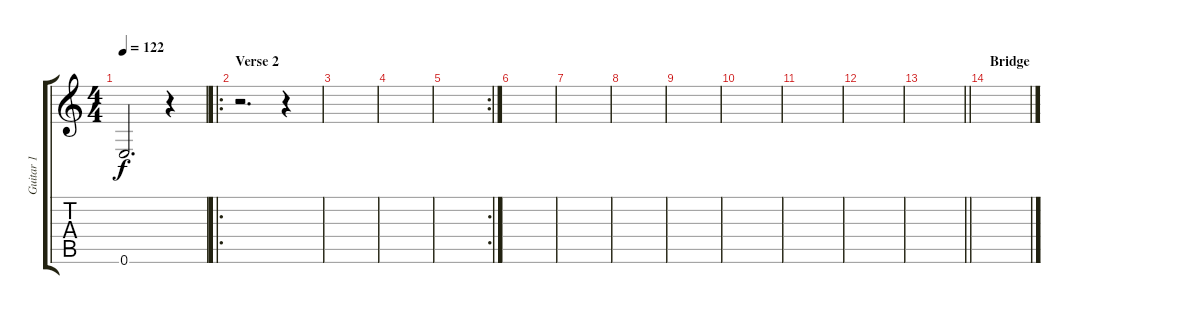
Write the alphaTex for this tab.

\track ("Guitar 1" "Guitar 1") {instrument electricguitarclean}
\staff {score tabs}
\tuning (E4 B3 G3 D3 A2 E2) {hide}
\ts (4 4)
\tempo 122
\clef g2
\ks c
0.6.2{d dy f} r.4 |
\ro
\section ("" "Verse 2")
r.2{d} r.4 |
|
|
\rc 2
|
|
|
|
|
|
|
|
\barLineRight lightlight
|
\section ("" "Bridge")
